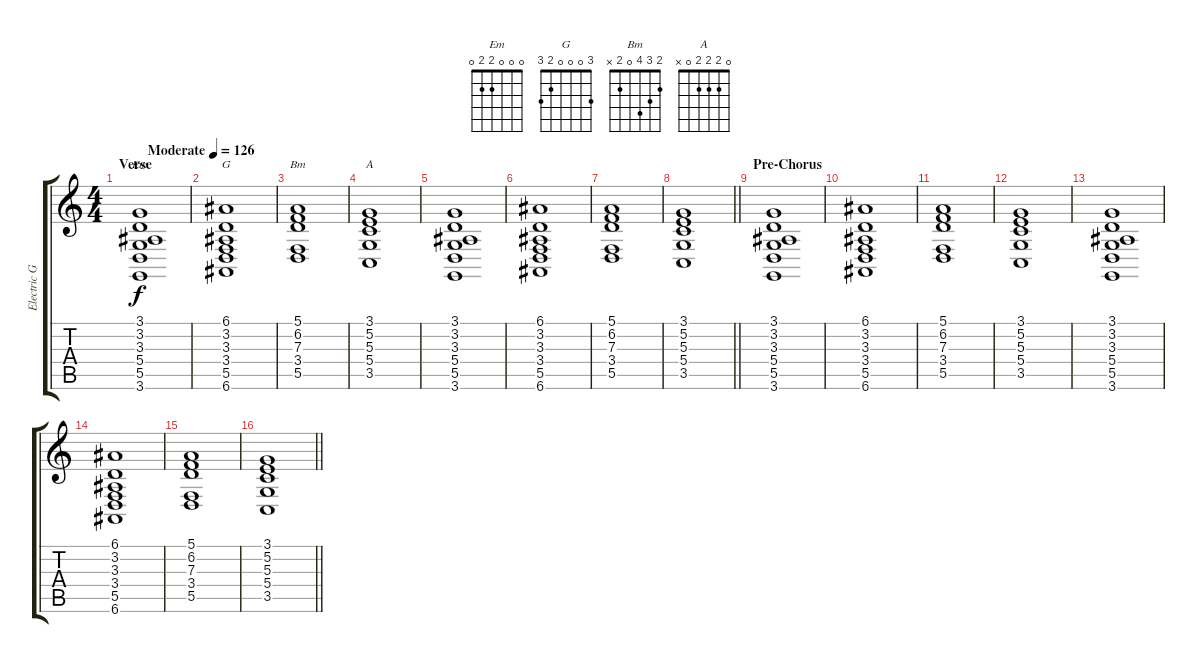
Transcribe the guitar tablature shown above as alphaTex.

\track ("Electric Grand Piano" "Electric G") {instrument electricgrandpiano}
\staff {score tabs}
\tuning (E4 B3 G3 D3 A2 E2) {hide}
\chord ("Em" 0 0 0 2 2 0)
\chord ("G" 3 0 0 0 2 3)
\chord ("Bm" 2 3 4 0 2 x)
\chord ("A" 0 2 2 2 0 x)
\ts (4 4)
\section ("" "Verse")
\tempo (126 "Moderate")
\clef g2
\ks c
(3.1 3.2 3.3 5.4 5.5 3.6).1{ch "Em" dy f instrument electricgrandpiano} |
(6.1 3.2 3.3 3.4 5.5 6.6).1{ch "G"} |
(5.1 6.2 7.3 3.4 5.5).1{ch "Bm"} |
(3.1 5.2 5.3 5.4 3.5).1{ch "A"} |
(3.1 3.2 3.3 5.4 5.5 3.6).1 |
(6.1 3.2 3.3 3.4 5.5 6.6).1 |
(5.1 6.2 7.3 3.4 5.5).1 |
\barLineRight lightlight
(3.1 5.2 5.3 5.4 3.5).1 |
\section ("" "Pre-Chorus")
(3.1 3.2 3.3 5.4 5.5 3.6).1 |
(6.1 3.2 3.3 3.4 5.5 6.6).1 |
(5.1 6.2 7.3 3.4 5.5).1 |
(3.1 5.2 5.3 5.4 3.5).1 |
(3.1 3.2 3.3 5.4 5.5 3.6).1 |
(6.1 3.2 3.3 3.4 5.5 6.6).1 |
(5.1 6.2 7.3 3.4 5.5).1 |
\barLineRight lightlight
(3.1 5.2 5.3 5.4 3.5).1
